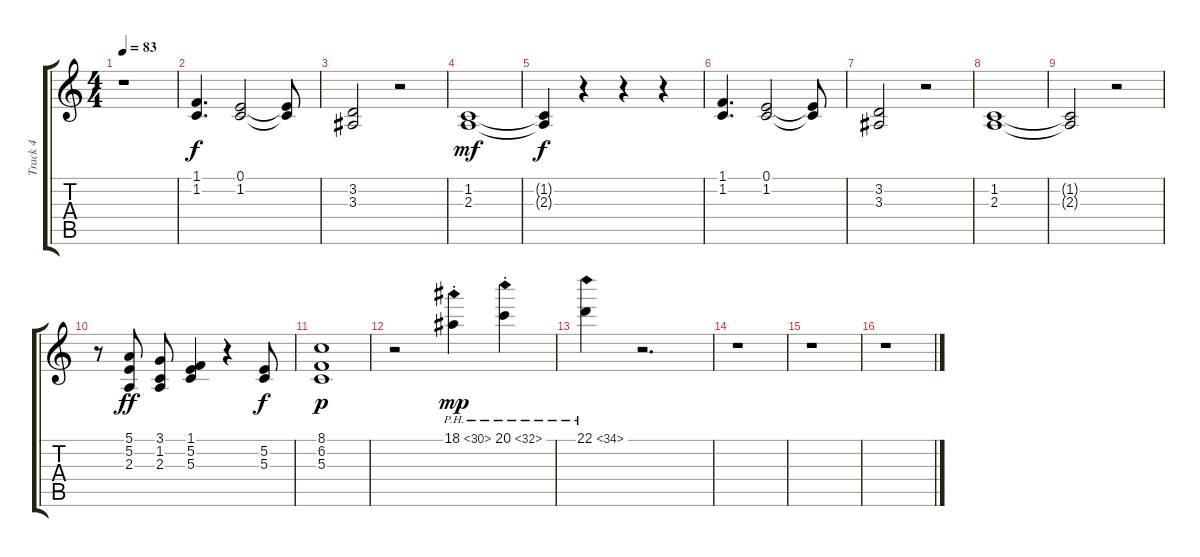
\track ("Track 4" "Track 4") {instrument tenorsax}
\staff {score tabs}
\tuning (E4 B3 G3 D3 A2 E2) {hide}
\ts (4 4)
\tempo 83
\clef g2
\ks c
r.1{dy mp} |
(1.1 1.2).4{d dy f volume 6 balance 2 instrument choiraahs} (0.1 1.2).2 (0.1{t} 1.2{t}).8 |
(3.2 3.3).2 r.2 |
(1.2 2.3).1{dy mf} |
(1.2{t} 2.3{t}).4{dy f} r.4 r.4 r.4 |
(1.1 1.2).4{d volume 6 balance 2 instrument choiraahs} (0.1 1.2).2 (0.1{t} 1.2{t}).8 |
(3.2 3.3).2 r.2 |
(1.2 2.3).1 |
(1.2{t} 2.3{t}).2 r.2 |
r.8{volume 7} (5.1 5.2 2.3).8{dy ff} (3.1 1.2 2.3).8 (1.1 5.2 5.3).4 r.4 (5.2 5.3).8{dy f} |
(8.1 6.2 5.3).1{dy p} |
r.2{instrument fx7echoes} 18.1{ph 12 st}.4{dy mp} 20.1{ph 12 st}.4 |
22.1{ph 12}.4 r.2{d} |
r.1 |
r.1 |
r.1
